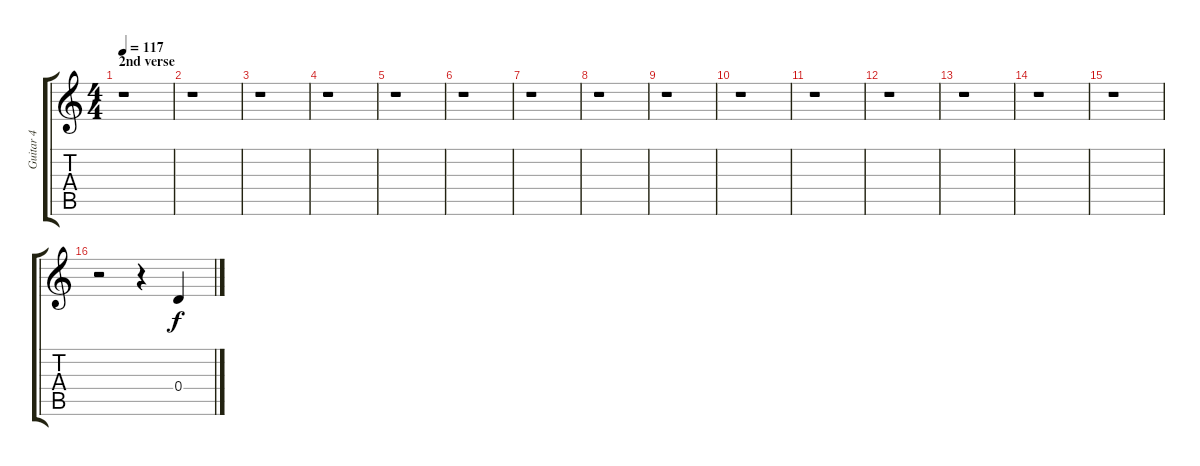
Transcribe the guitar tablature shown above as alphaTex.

\track ("Guitar 4" "Guitar 4") {instrument acousticguitarsteel}
\staff {score tabs}
\tuning (E4 B3 G3 D3 A2 D2) {hide}
\ts (4 4)
\section ("" "2nd verse")
\tempo 117
\clef g2
\ks c
r.1{dy f} |
r.1 |
r.1 |
r.1 |
r.1 |
r.1 |
r.1 |
r.1 |
r.1 |
r.1 |
r.1 |
r.1 |
r.1 |
r.1 |
r.1 |
r.2 r.4 0.4.4
